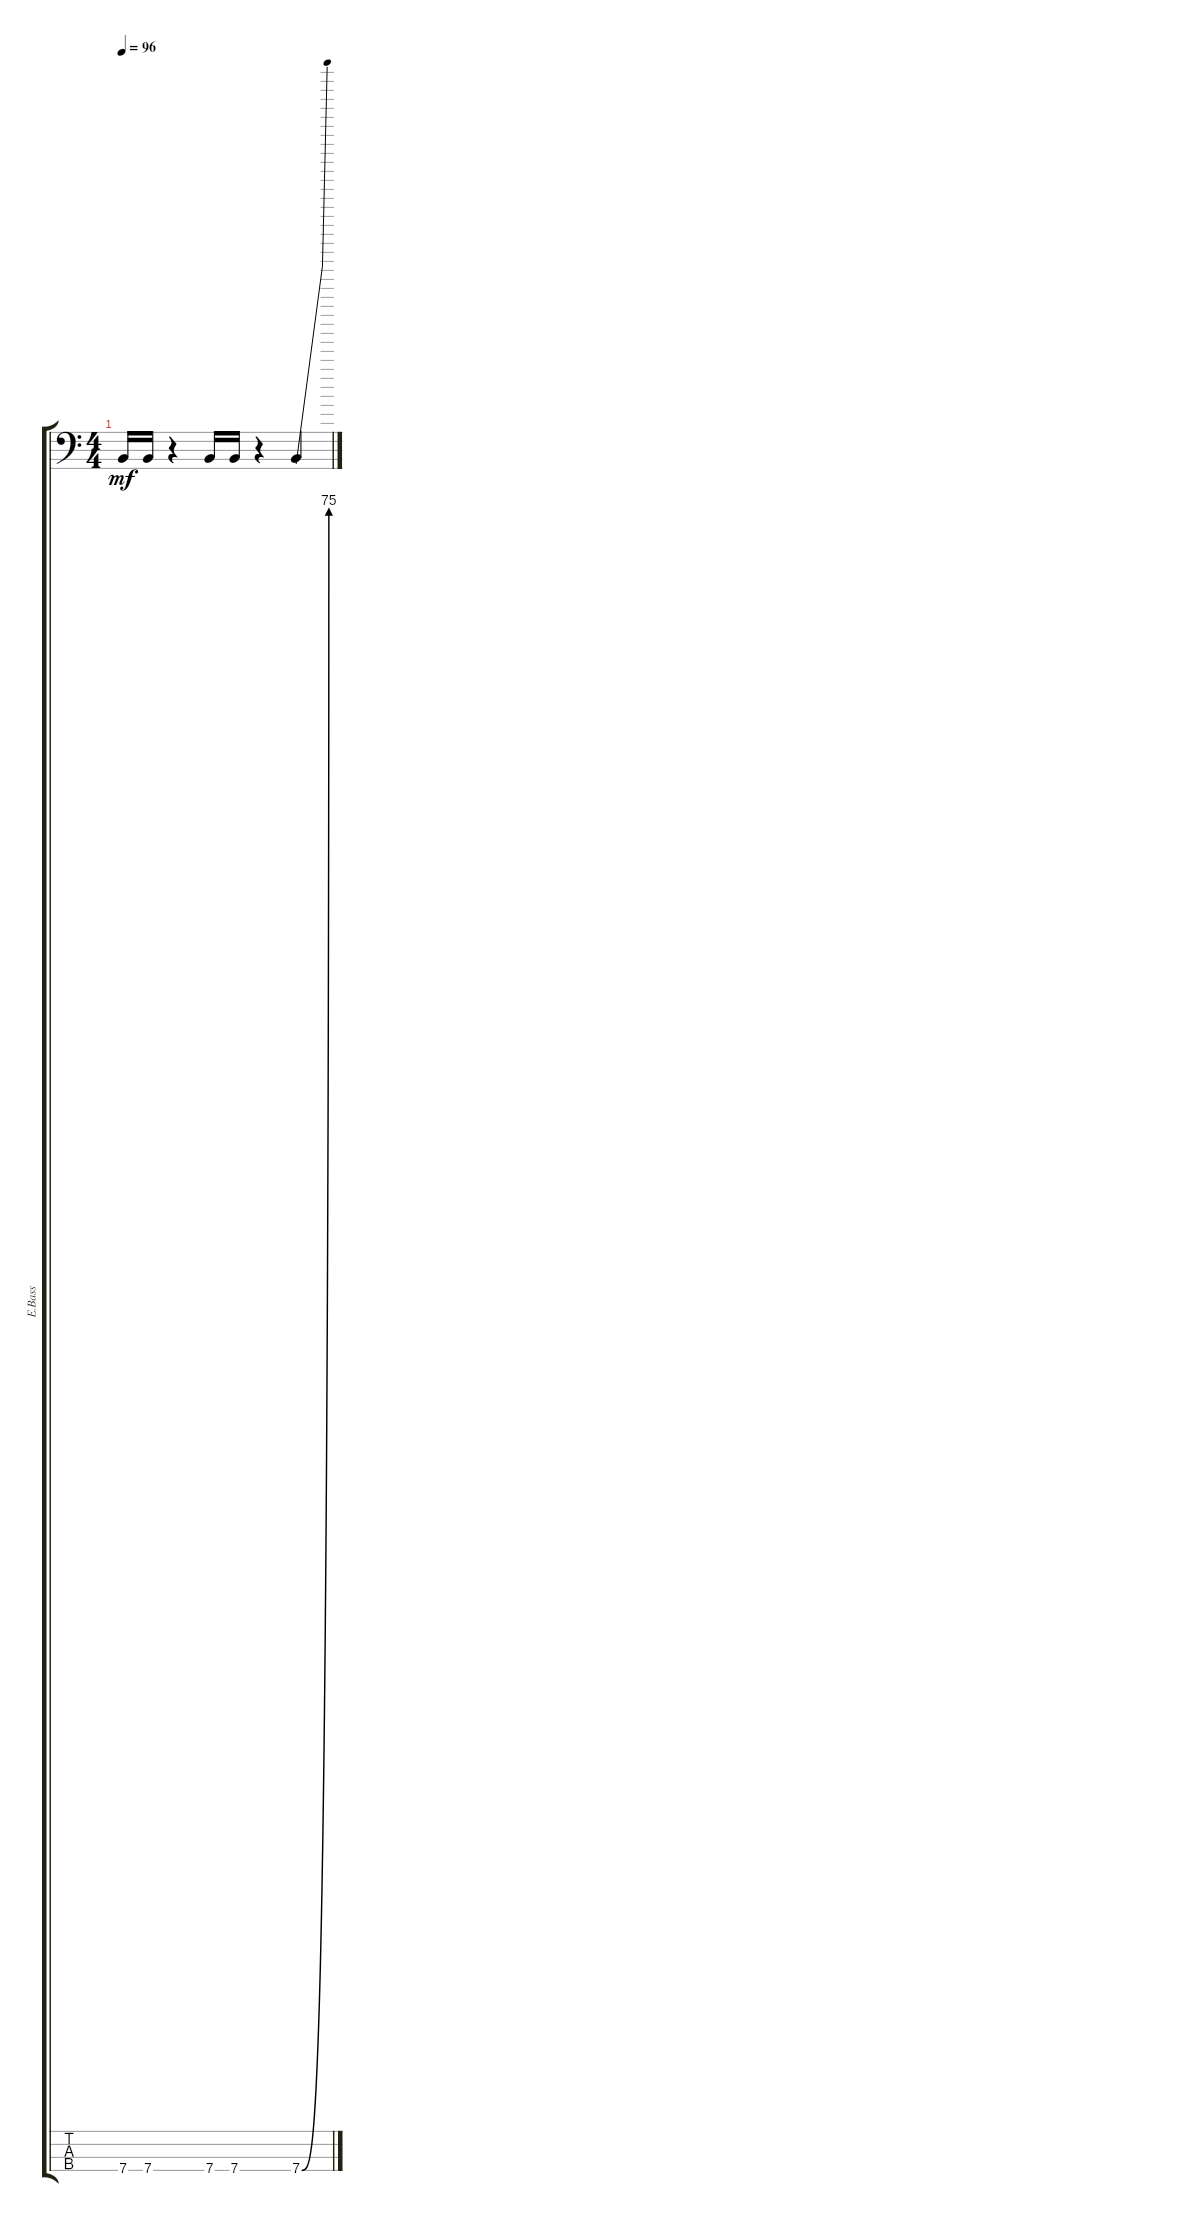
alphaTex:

\track ("E.Bass" "E.Bass") {instrument electricbassfinger}
\staff {score tabs}
\tuning (G2 D2 A1 E1) {hide}
\ts (4 4)
\tempo 96
\clef f4
\ks c
7.4.16{dy mf} 7.4.16 r.4 7.4.16 7.4.16 r.4 7.4{be (bend 0 0 300 300)}.4
